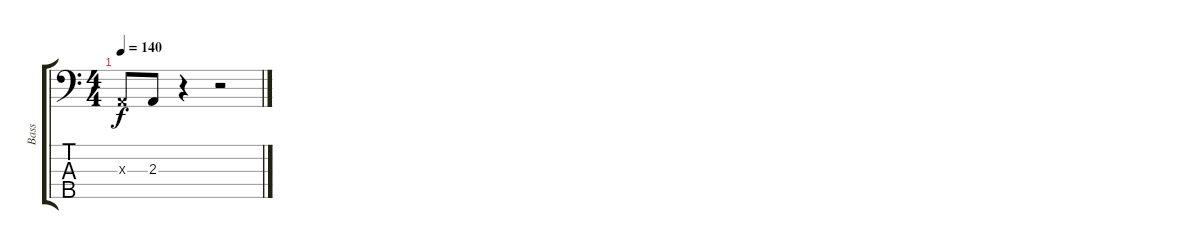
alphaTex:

\track ("Bass" "Bass") {instrument electricbasspick}
\staff {score tabs}
\tuning (F2 C2 G1 D1 A0) {hide}
\ts (4 4)
\tempo 140
\clef f4
\ks c
2.3{x}.8{dy f} 2.3.8 r.4 r.2
